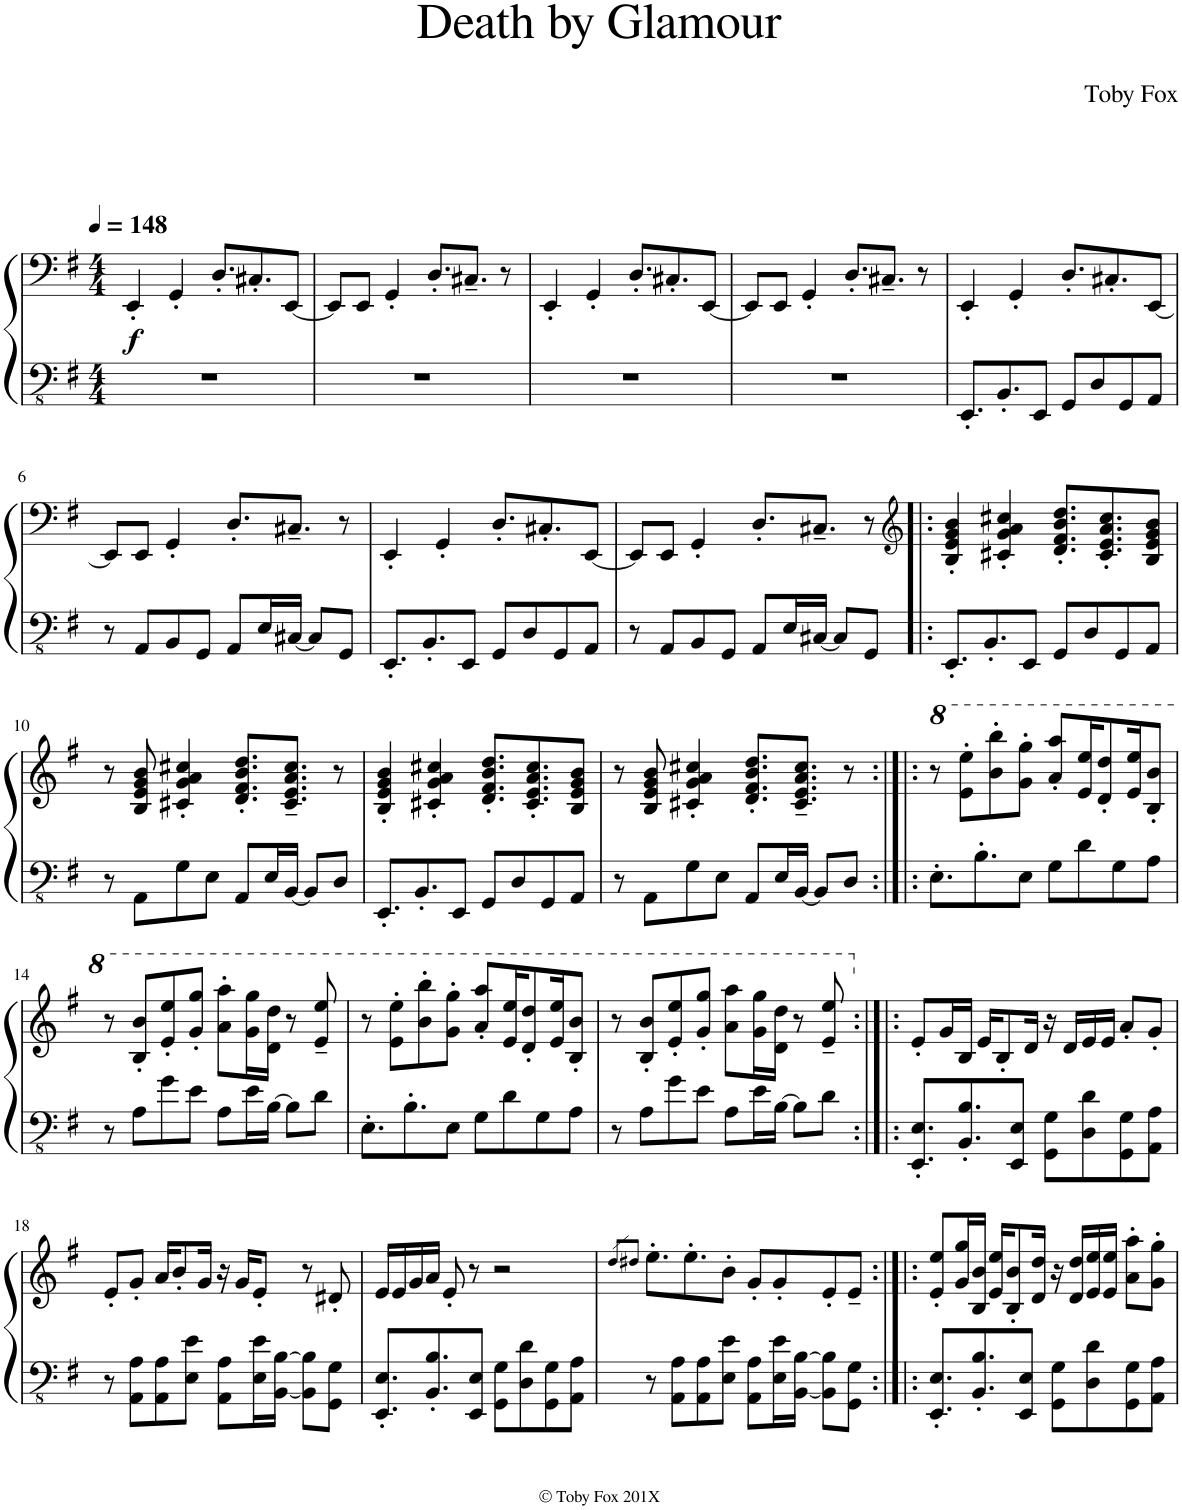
**kern	**kern	**dynam
*part1	*part1	*part1
*staff2	*staff1	*staff1/2
*I"Piano	*	*
*I'Pno.	*	*
*clefFv4	*clefF4	*
*k[f#]	*k[f#]	*
*M4/4	*M4/4	*
*MM148	*MM148	*
=1	=1	=1
!	!	!LO:DY:b
1r	4EE'/	f
.	4GG'/	.
.	8.D'/L	.
.	8.C#X'/	.
.	[8EE/J	.
=2	=2	=2
1r	8EE/L]	.
.	8EE/J	.
.	4GG'/	.
.	8.D'/L	.
.	8.C#X~/J	.
.	8r	.
=3	=3	=3
1r	4EE'/	.
.	4GG'/	.
.	8.D'/L	.
.	8.C#X'/	.
.	[8EE/J	.
=4	=4	=4
1r	8EE/L]	.
.	8EE/J	.
.	4GG'/	.
.	8.D'/L	.
.	8.C#X~/J	.
.	8r	.
=5	=5	=5
8.EEE'/L	4EE'/	.
8.BBB'/	.	.
.	4GG'/	.
8EEE/J	.	.
8GGG/L	8.D'/L	.
8DD/	.	.
.	8.C#X'/	.
8GGG/	.	.
8AAA/J	[8EE/J	.
!!LO:LB:g=z
=6	=6	=6
8r	8EE/L]	.
8AAA/L	8EE/J	.
8BBB/	4GG'/	.
8GGG/J	.	.
8AAA/L	8.D'/L	.
16EE/L	.	.
[16CC#X/JJ	8.C#X~/J	.
8CC#/L]	.	.
8GGG/J	8r	.
=7	=7	=7
8.EEE'/L	4EE'/	.
8.BBB'/	.	.
.	4GG'/	.
8EEE/J	.	.
8GGG/L	8.D'/L	.
8DD/	.	.
.	8.C#X'/	.
8GGG/	.	.
8AAA/J	[8EE/J	.
=8	=8	=8
8r	8EE/L]	.
8AAA/L	8EE/J	.
8BBB/	4GG'/	.
8GGG/J	.	.
8AAA/L	8.D'/L	.
16EE/L	.	.
[16CC#X/JJ	8.C#X~/J	.
8CC#/L]	.	.
8GGG/J	8r	.
=9!|:	=9!|:	=9!|:
*	*clefG2	*
8.EEE'/L	4B/' 4e/' 4g/' 4b/'	.
8.BBB'/	.	.
.	4c#X/' 4g/' 4a/' 4cc#X/'	.
8EEE/J	.	.
8GGG/L	8.d/' 8.f#/' 8.b/' 8.dd/'L	.
8DD/	.	.
.	8.c#/' 8.e/' 8.a/' 8.cc#/'	.
8GGG/	.	.
8AAA/J	8B/ 8e/ 8g/ 8b/J	.
!!LO:LB:g=z
=10	=10	=10
8r	8r	.
8AAA\L	8B/ 8e/ 8g/ 8b/	.
8GG\	4c#X/' 4g/' 4a/' 4cc#X/'	.
8EE\J	.	.
8AAA/L	8.d/' 8.f#/' 8.b/' 8.dd/'L	.
16EE/L	.	.
[16BBB/JJ	8.c#/~ 8.e/~ 8.a/~ 8.cc#/~J	.
8BBB/L]	.	.
8DD/J	8r	.
=11	=11	=11
8.EEE'/L	4B/' 4e/' 4g/' 4b/'	.
8.BBB'/	.	.
.	4c#X/' 4g/' 4a/' 4cc#X/'	.
8EEE/J	.	.
8GGG/L	8.d/' 8.f#/' 8.b/' 8.dd/'L	.
8DD/	.	.
.	8.c#/' 8.e/' 8.a/' 8.cc#/'	.
8GGG/	.	.
8AAA/J	8B/ 8e/ 8g/ 8b/J	.
=12	=12	=12
8r	8r	.
8AAA\L	8B/ 8e/ 8g/ 8b/	.
8GG\	4c#X/' 4g/' 4a/' 4cc#X/'	.
8EE\J	.	.
8AAA/L	8.d/' 8.f#/' 8.b/' 8.dd/'L	.
16EE/L	.	.
[16BBB/JJ	8.c#/~ 8.e/~ 8.a/~ 8.cc#/~J	.
8BBB/L]	.	.
8DD/J	8r	.
=13:|!|:	=13:|!|:	=13:|!|:
*	*8va	*
8.EE'\L	8r	.
.	8ee\' 8eee\'L	.
8.BB'\	.	.
.	8bb\' 8bbb\'	.
8EE\J	8gg\' 8ggg\'J	.
8GG\L	8aa/' 8aaa/'L	.
8D\	16ee/ 16eee/K	.
.	8dd/' 8ddd/'	.
8GG\	.	.
.	16ee/ 16eee/K	.
8AA\J	8b/' 8bb/'J	.
!!LO:LB:g=z
=14	=14	=14
8r	8r	.
8AA\L	8b/' 8bb/'L	.
8G\	8ee/' 8eee/'	.
8E\J	8gg/' 8ggg/'J	.
8AA\L	8aa\' 8aaa\'L	.
16E\L	16gg\ 16ggg\L	.
[16BB\JJ	16dd\ 16ddd\JJ	.
8BB\L]	8r	.
8D\J	8ee/~ 8eee/~	.
=15	=15	=15
8.EE'\L	8r	.
.	8ee\' 8eee\'L	.
8.BB'\	.	.
.	8bb\' 8bbb\'	.
8EE\J	8gg\' 8ggg\'J	.
8GG\L	8aa/' 8aaa/'L	.
8D\	16ee/ 16eee/K	.
.	8dd/' 8ddd/'	.
8GG\	.	.
.	16ee/ 16eee/K	.
8AA\J	8b/' 8bb/'J	.
=16	=16	=16
8r	8r	.
8AA\L	8b/' 8bb/'L	.
8G\	8ee/' 8eee/'	.
8E\J	8gg/' 8ggg/'J	.
8AA\L	8aa\ 8aaa\L	.
16E\L	16gg\ 16ggg\L	.
[16BB\JJ	16dd\ 16ddd\JJ	.
8BB\L]	8r	.
8D\J	8ee/~ 8eee/~	.
=17:|!|:	=17:|!|:	=17:|!|:
*	*X8va	*
8.EEE/' 8.EE/'L	8e'/L	.
.	16g/L	.
8.BBB/' 8.BB/'	16B/JJ	.
.	16e/KL	.
.	8B'/	.
8EEE/ 8EE/J	.	.
.	16d/Jk	.
8GGG\ 8GG\L	16r	.
.	16d/LL	.
8DD\ 8D\	16e/	.
.	16e/JJ	.
8GGG\ 8GG\	8a'/L	.
8AAA\ 8AA\J	8g'/J	.
!!LO:LB:g=z
=18	=18	=18
8r	8e'/L	.
8AAA\ 8AA\L	8g'/J	.
8AAA\ 8AA\	16a/KL	.
.	8b'/	.
8EE\ 8E\J	.	.
.	16g/Jk	.
8AAA\ 8AA\L	16r	.
.	16g/KL	.
16EE\ 16E\L	8e'/J	.
[16BBB\ [16BB\JJ	.	.
8BBB\] 8BB\]L	8r	.
8GGG\ 8GG\J	8d#X'/	.
=19	=19	=19
8.EEE/' 8.EE/'L	16e/LL	.
.	16e/	.
.	16g/	.
8.BBB/' 8.BB/'	16a/JJ	.
.	8e'/	.
8EEE/ 8EE/J	8r	.
8GGG\ 8GG\L	2r	.
8DD\ 8D\	.	.
8GGG\ 8GG\	.	.
8AAA\ 8AA\J	.	.
=20	=20	=20
.	8qdd/L	.
.	8qdd#X/J	.
8r	8.ee'\L	.
8AAA\ 8AA\L	.	.
.	8.ee'\	.
8AAA\ 8AA\	.	.
8EE\ 8E\J	8b'\J	.
8AAA\ 8AA\L	8g'/L	.
16EE\ 16E\L	8g'/	.
[16BBB\ [16BB\JJ	.	.
8BBB\] 8BB\]L	8e'/	.
8GGG\ 8GG\J	8e~/J	.
=21:|!|:	=21:|!|:	=21:|!|:
8.EEE/' 8.EE/'L	8e/' 8ee/'L	.
.	16g/ 16gg/L	.
8.BBB/' 8.BB/'	16B/ 16b/JJ	.
.	16e/ 16ee/KL	.
.	8B/' 8b/'	.
8EEE/ 8EE/J	.	.
.	16d/ 16dd/Jk	.
8GGG\ 8GG\L	16r	.
.	16d/ 16dd/LL	.
8DD\ 8D\	16e/ 16ee/	.
.	16e/ 16ee/JJ	.
8GGG\ 8GG\	8a\' 8aa\'L	.
8AAA\ 8AA\J	8g\' 8gg\'J	.
=	=	=
*-	*-	*-
